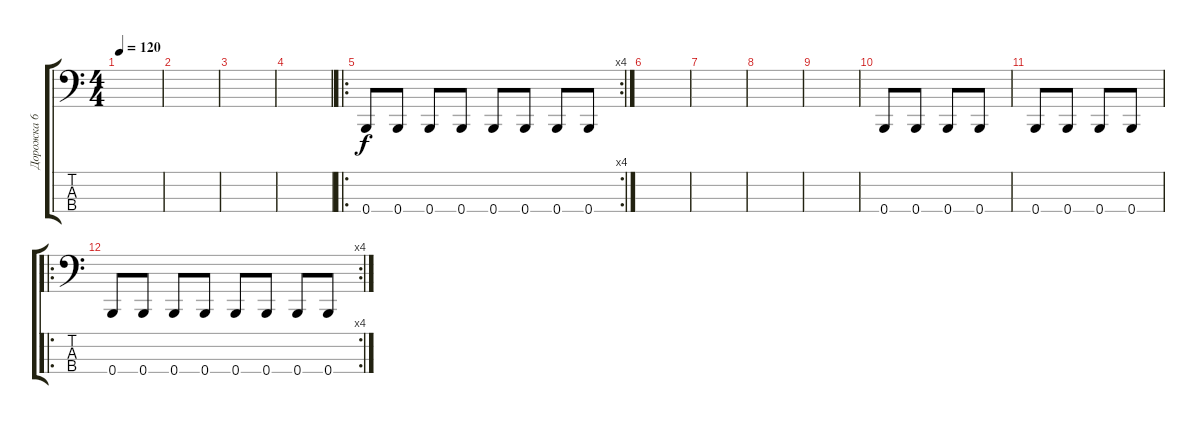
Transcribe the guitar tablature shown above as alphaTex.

\track ("Дорожка 6" "Дорожка 6") {instrument slapbass2}
\staff {score tabs}
\tuning (D2 A1 E1 B0) {hide}
\ts (4 4)
\tempo 120
\clef f4
\ks c
|
|
|
|
\ro
\rc 4
0.4.8{volume 12} 0.4.8 0.4.8 0.4.8 0.4.8 0.4.8 0.4.8 0.4.8 |
|
|
|
|
0.4.8{volume 12} 0.4.8 0.4.8 0.4.8 |
0.4.8 0.4.8 0.4.8 0.4.8 |
\ro
\rc 4
0.4.8{volume 12} 0.4.8 0.4.8 0.4.8 0.4.8 0.4.8 0.4.8 0.4.8
